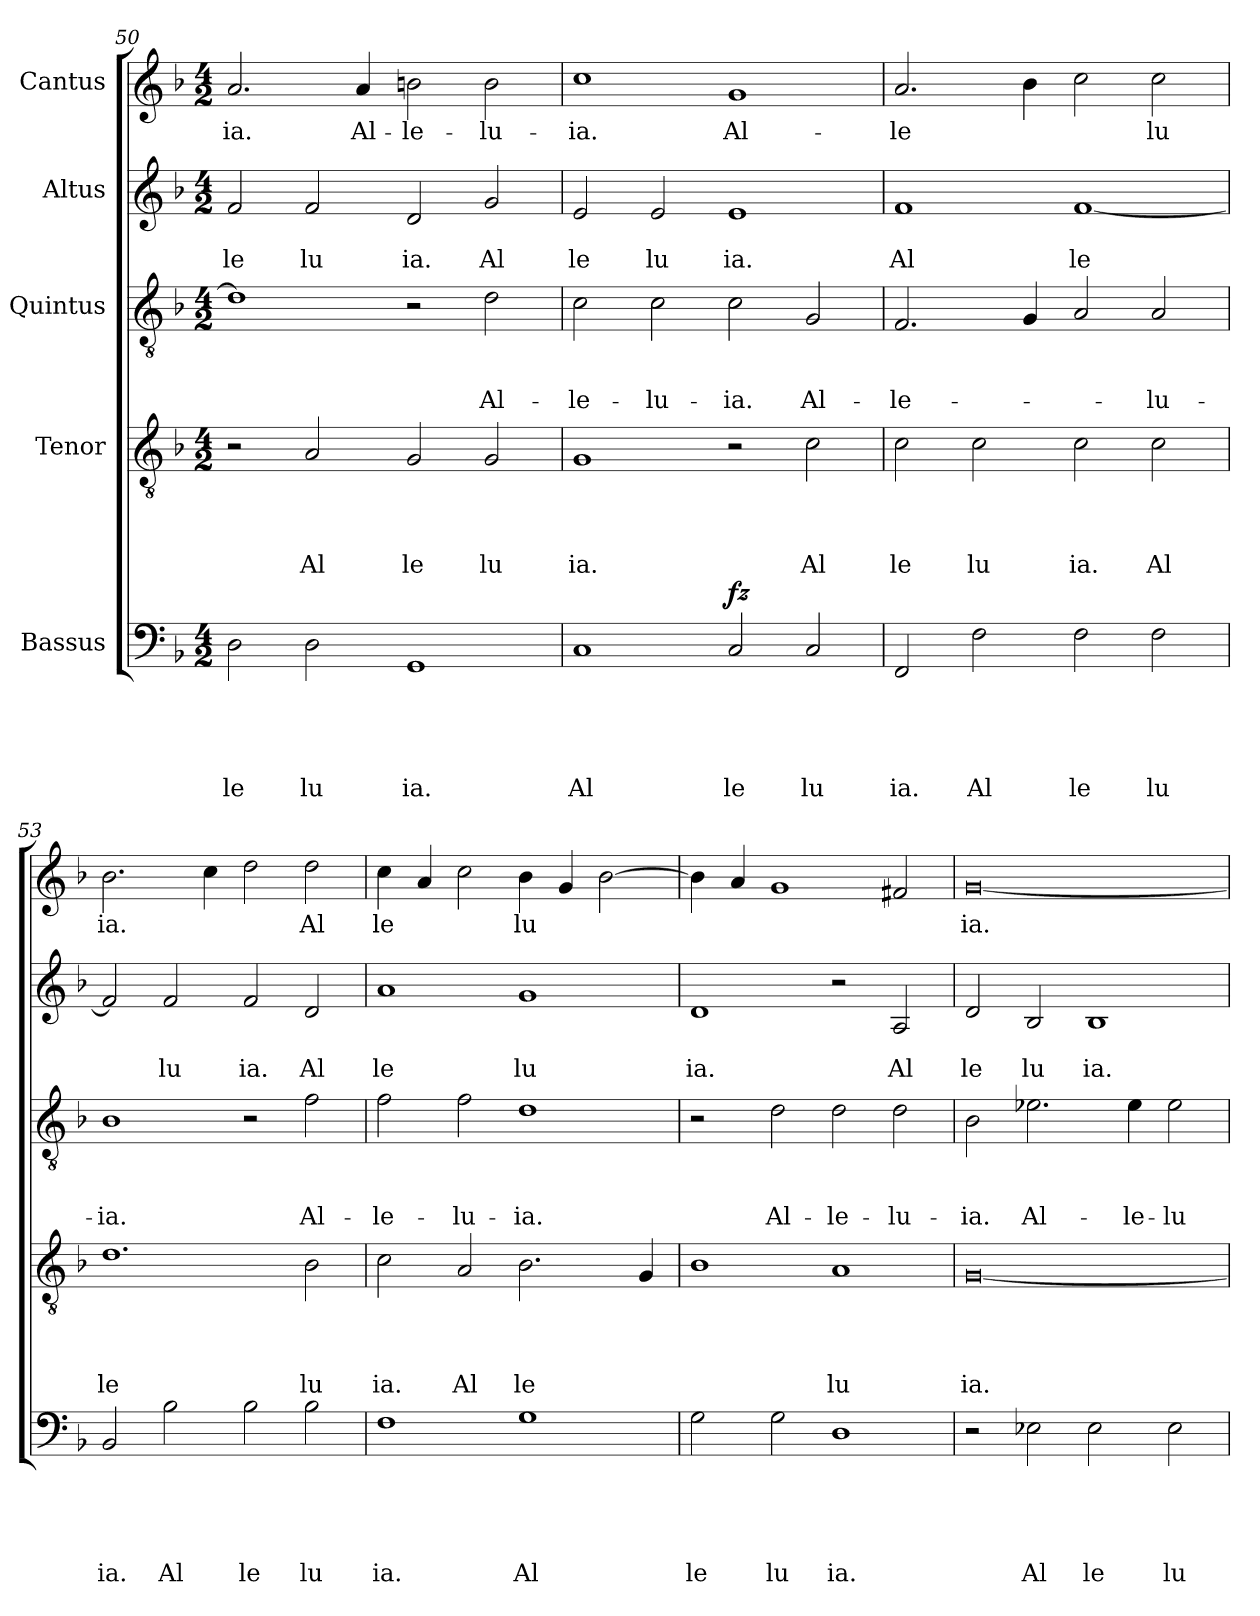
**kern	**text	**text	**text	**text	**text	**dynam	**kern	**text	**text	**text	**text	**kern	**text	**text	**text	**kern	**text	**text	**kern	**text
*part5	*part5	*part5	*part5	*part5	*part5	*part5	*part4	*part4	*part4	*part4	*part4	*part3	*part3	*part3	*part3	*part2	*part2	*part2	*part1	*part1
*staff5	*staff5	*staff5	*staff5	*staff5	*staff5	*staff5	*staff4	*staff4	*staff4	*staff4	*staff4	*staff3	*staff3	*staff3	*staff3	*staff2	*staff2	*staff2	*staff1	*staff1
*I"Bassus	*	*	*	*	*	*	*I"Tenor	*	*	*	*	*I"Quintus	*	*	*	*I"Altus	*	*	*I"Cantus	*
*clefF4	*	*	*	*	*	*	*clefGv2	*	*	*	*	*clefGv2	*	*	*	*clefG2	*	*	*clefG2	*
*k[b-]	*	*	*	*	*	*	*k[b-]	*	*	*	*	*k[b-]	*	*	*	*k[b-]	*	*	*k[b-]	*
*F:	*	*	*	*	*	*	*F:	*	*	*	*	*F:	*	*	*	*F:	*	*	*F:	*
*M4/2	*	*	*	*	*	*	*M4/2	*	*	*	*	*M4/2	*	*	*	*M4/2	*	*	*M4/2	*
=50	=50	=50	=50	=50	=50	=50	=50	=50	=50	=50	=50	=50	=50	=50	=50	=50	=50	=50	=50	=50
!	!	!	!	!	!LO:LY:b	!	!	!	!	!	!	!	!	!	!	!	!	!LO:LY:b	!	!LO:LY:b
2D\	.	.	.	.	le	.	2r	.	.	.	.	1d]	.	.	.	2f/	.	le	2.a/	-ia.
!	!	!	!	!	!LO:LY:b	!	!	!	!	!	!LO:LY:b	!	!	!	!	!	!	!LO:LY:b	!	!
2D\	.	.	.	.	lu	.	2A/	.	.	.	Al	.	.	.	.	2f/	.	lu	.	.
!	!	!	!	!	!	!	!	!	!	!	!	!	!	!	!	!	!	!	!	!LO:LY:b
.	.	.	.	.	.	.	.	.	.	.	.	.	.	.	.	.	.	.	4a/	Al-
!	!	!	!	!	!LO:LY:b	!	!	!	!	!	!LO:LY:b	!	!	!	!	!	!	!LO:LY:b	!	!LO:LY:b
1GG	.	.	.	.	ia.	.	2G/	.	.	.	le	2r	.	.	.	2d/	.	ia.	2bn\	-le-
!	!	!	!	!	!	!	!	!	!	!	!LO:LY:b	!	!	!	!LO:LY:b	!	!	!LO:LY:b	!	!LO:LY:b
.	.	.	.	.	.	.	2G/	.	.	.	lu	2d\	.	.	Al-	2g/	.	Al	2b\	-lu-
=51	=51	=51	=51	=51	=51	=51	=51	=51	=51	=51	=51	=51	=51	=51	=51	=51	=51	=51	=51	=51
!	!	!	!	!	!LO:LY:b	!	!	!	!	!	!LO:LY:b	!	!	!	!LO:LY:b	!	!	!LO:LY:b	!	!LO:LY:b
1C	.	.	.	.	Al	.	1G	.	.	.	ia.	2c\	.	.	-le-	2e/	.	le	1cc	-ia.
!	!	!	!	!	!	!	!	!	!	!	!	!	!	!	!LO:LY:b	!	!	!LO:LY:b	!	!
.	.	.	.	.	.	.	.	.	.	.	.	2c\	.	.	-lu-	2e/	.	lu	.	.
!	!	!	!	!	!LO:LY:b	!LO:DY:b	!	!	!	!	!	!	!	!	!LO:LY:b	!	!	!LO:LY:b	!	!LO:LY:b
2C/	.	.	.	.	le	fz	2r	.	.	.	.	2c\	.	.	-ia.	1e	.	ia.	1g	Al-
!	!	!	!	!	!LO:LY:b	!	!	!	!	!	!LO:LY:b	!	!	!	!LO:LY:b	!	!	!	!	!
2C/	.	.	.	.	lu	.	2c\	.	.	.	Al	2G/	.	.	Al-	.	.	.	.	.
!!LO:LB:g=z
=52	=52	=52	=52	=52	=52	=52	=52	=52	=52	=52	=52	=52	=52	=52	=52	=52	=52	=52	=52	=52
!	!	!	!	!	!LO:LY:b	!	!	!	!	!	!LO:LY:b	!	!	!	!LO:LY:b	!	!	!LO:LY:b	!	!LO:LY:b
2FF/	.	.	.	.	ia.	.	2c\	.	.	.	le	2.F/	.	.	-le-	1f	.	Al	2.a/	-le
!	!	!	!	!	!LO:LY:b	!	!	!	!	!	!LO:LY:b	!	!	!	!	!	!	!	!	!
2F\	.	.	.	.	Al	.	2c\	.	.	.	lu	.	.	.	.	.	.	.	.	.
.	.	.	.	.	.	.	.	.	.	.	.	4G/	.	.	.	.	.	.	4b-\	.
!	!	!	!	!	!LO:LY:b	!	!	!	!	!	!LO:LY:b	!	!	!	!	!	!	!LO:LY:b	!	!
2F\	.	.	.	.	le	.	2c\	.	.	.	ia.	2A/	.	.	.	[<1f	.	le	2cc\	.
!	!	!	!	!	!LO:LY:b	!	!	!	!	!	!LO:LY:b	!	!	!	!LO:LY:b	!	!	!	!	!LO:LY:b
2F\	.	.	.	.	lu	.	2c\	.	.	.	Al	2A/	.	.	-lu-	.	.	.	2cc\	lu
=53	=53	=53	=53	=53	=53	=53	=53	=53	=53	=53	=53	=53	=53	=53	=53	=53	=53	=53	=53	=53
!	!	!	!	!	!LO:LY:b	!	!	!	!	!	!LO:LY:b	!	!	!	!LO:LY:b	!	!	!	!	!LO:LY:b
2BB-/	.	.	.	.	ia.	.	1.d	.	.	.	le	1B-	.	.	-ia.	2f/]	.	.	2.b-\	ia.
!	!	!	!	!	!LO:LY:b	!	!	!	!	!	!	!	!	!	!	!	!	!LO:LY:b	!	!
2B-\	.	.	.	.	Al	.	.	.	.	.	.	.	.	.	.	2f/	.	lu	.	.
.	.	.	.	.	.	.	.	.	.	.	.	.	.	.	.	.	.	.	4cc\	.
!	!	!	!	!	!LO:LY:b	!	!	!	!	!	!	!	!	!	!	!	!	!LO:LY:b	!	!
2B-\	.	.	.	.	le	.	.	.	.	.	.	2r	.	.	.	2f/	.	ia.	2dd\	.
!	!	!	!	!	!LO:LY:b	!	!	!	!	!	!LO:LY:b	!	!	!	!LO:LY:b	!	!	!LO:LY:b	!	!LO:LY:b
2B-\	.	.	.	.	lu	.	2B-\	.	.	.	lu	2f\	.	.	Al-	2d/	.	Al	2dd\	Al
=54	=54	=54	=54	=54	=54	=54	=54	=54	=54	=54	=54	=54	=54	=54	=54	=54	=54	=54	=54	=54
!	!	!	!	!	!LO:LY:b	!	!	!	!	!	!LO:LY:b	!	!	!	!LO:LY:b	!	!	!LO:LY:b	!	!LO:LY:b
1F	.	.	.	.	ia.	.	2c\	.	.	.	ia.	2f\	.	.	-le-	1a	.	le	4cc\	le
.	.	.	.	.	.	.	.	.	.	.	.	.	.	.	.	.	.	.	4a/	.
!	!	!	!	!	!	!	!	!	!	!	!LO:LY:b	!	!	!	!LO:LY:b	!	!	!	!	!
.	.	.	.	.	.	.	2A/	.	.	.	Al	2f\	.	.	-lu-	.	.	.	2cc\	.
!	!	!	!	!	!LO:LY:b	!	!	!	!	!	!LO:LY:b	!	!	!	!LO:LY:b	!	!	!LO:LY:b	!	!LO:LY:b
1G	.	.	.	.	Al	.	2.B-\	.	.	.	le	1d	.	.	-ia.	1g	.	lu	4b-\	lu
.	.	.	.	.	.	.	.	.	.	.	.	.	.	.	.	.	.	.	4g/	.
.	.	.	.	.	.	.	.	.	.	.	.	.	.	.	.	.	.	.	[>2b-\	.
.	.	.	.	.	.	.	4G/	.	.	.	.	.	.	.	.	.	.	.	.	.
=55	=55	=55	=55	=55	=55	=55	=55	=55	=55	=55	=55	=55	=55	=55	=55	=55	=55	=55	=55	=55
!	!	!	!	!	!LO:LY:b	!	!	!	!	!	!	!	!	!	!	!	!	!LO:LY:b	!	!
2G\	.	.	.	.	le	.	1B-	.	.	.	.	2r	.	.	.	1d	.	ia.	4b-\]	.
.	.	.	.	.	.	.	.	.	.	.	.	.	.	.	.	.	.	.	4a/	.
!	!	!	!	!	!LO:LY:b	!	!	!	!	!	!	!	!	!	!LO:LY:b	!	!	!	!	!
2G\	.	.	.	.	lu	.	.	.	.	.	.	2d\	.	.	Al-	.	.	.	1g	.
!	!	!	!	!	!LO:LY:b	!	!	!	!	!	!LO:LY:b	!	!	!	!LO:LY:b	!	!	!	!	!
1D	.	.	.	.	ia.	.	1A	.	.	.	lu	2d\	.	.	-le-	2r	.	.	.	.
!	!	!	!	!	!	!	!	!	!	!	!	!	!	!	!LO:LY:b	!	!	!LO:LY:b	!	!
.	.	.	.	.	.	.	.	.	.	.	.	2d\	.	.	-lu-	2A/	.	Al	2f#/	.
=56	=56	=56	=56	=56	=56	=56	=56	=56	=56	=56	=56	=56	=56	=56	=56	=56	=56	=56	=56	=56
!	!	!	!	!	!	!	!	!	!	!	!LO:LY:b	!	!	!	!LO:LY:b	!	!	!LO:LY:b	!	!LO:LY:b
2r	.	.	.	.	.	.	[<0G	.	.	.	ia.	2B-\	.	.	-ia.	2d/	.	le	[<0g	ia.
!	!	!	!	!	!LO:LY:b	!	!	!	!	!	!	!	!	!	!LO:LY:b	!	!	!LO:LY:b	!	!
2E-X\	.	.	.	.	Al	.	.	.	.	.	.	2.e-\	.	.	Al-	2B-/	.	lu	.	.
!	!	!	!	!	!LO:LY:b	!	!	!	!	!	!	!	!	!	!	!	!	!LO:LY:b	!	!
2E-\	.	.	.	.	le	.	.	.	.	.	.	.	.	.	.	1B-	.	ia.	.	.
!	!	!	!	!	!	!	!	!	!	!	!	!	!	!	!LO:LY:b	!	!	!	!	!
.	.	.	.	.	.	.	.	.	.	.	.	4e-\	.	.	-le-	.	.	.	.	.
!	!	!	!	!	!LO:LY:b	!	!	!	!	!	!	!	!	!	!LO:LY:b	!	!	!	!	!
2E-\	.	.	.	.	lu	.	.	.	.	.	.	2e-\	.	.	-lu-	.	.	.	.	.
=	=	=	=	=	=	=	=	=	=	=	=	=	=	=	=	=	=	=	=	=
*-	*-	*-	*-	*-	*-	*-	*-	*-	*-	*-	*-	*-	*-	*-	*-	*-	*-	*-	*-	*-
